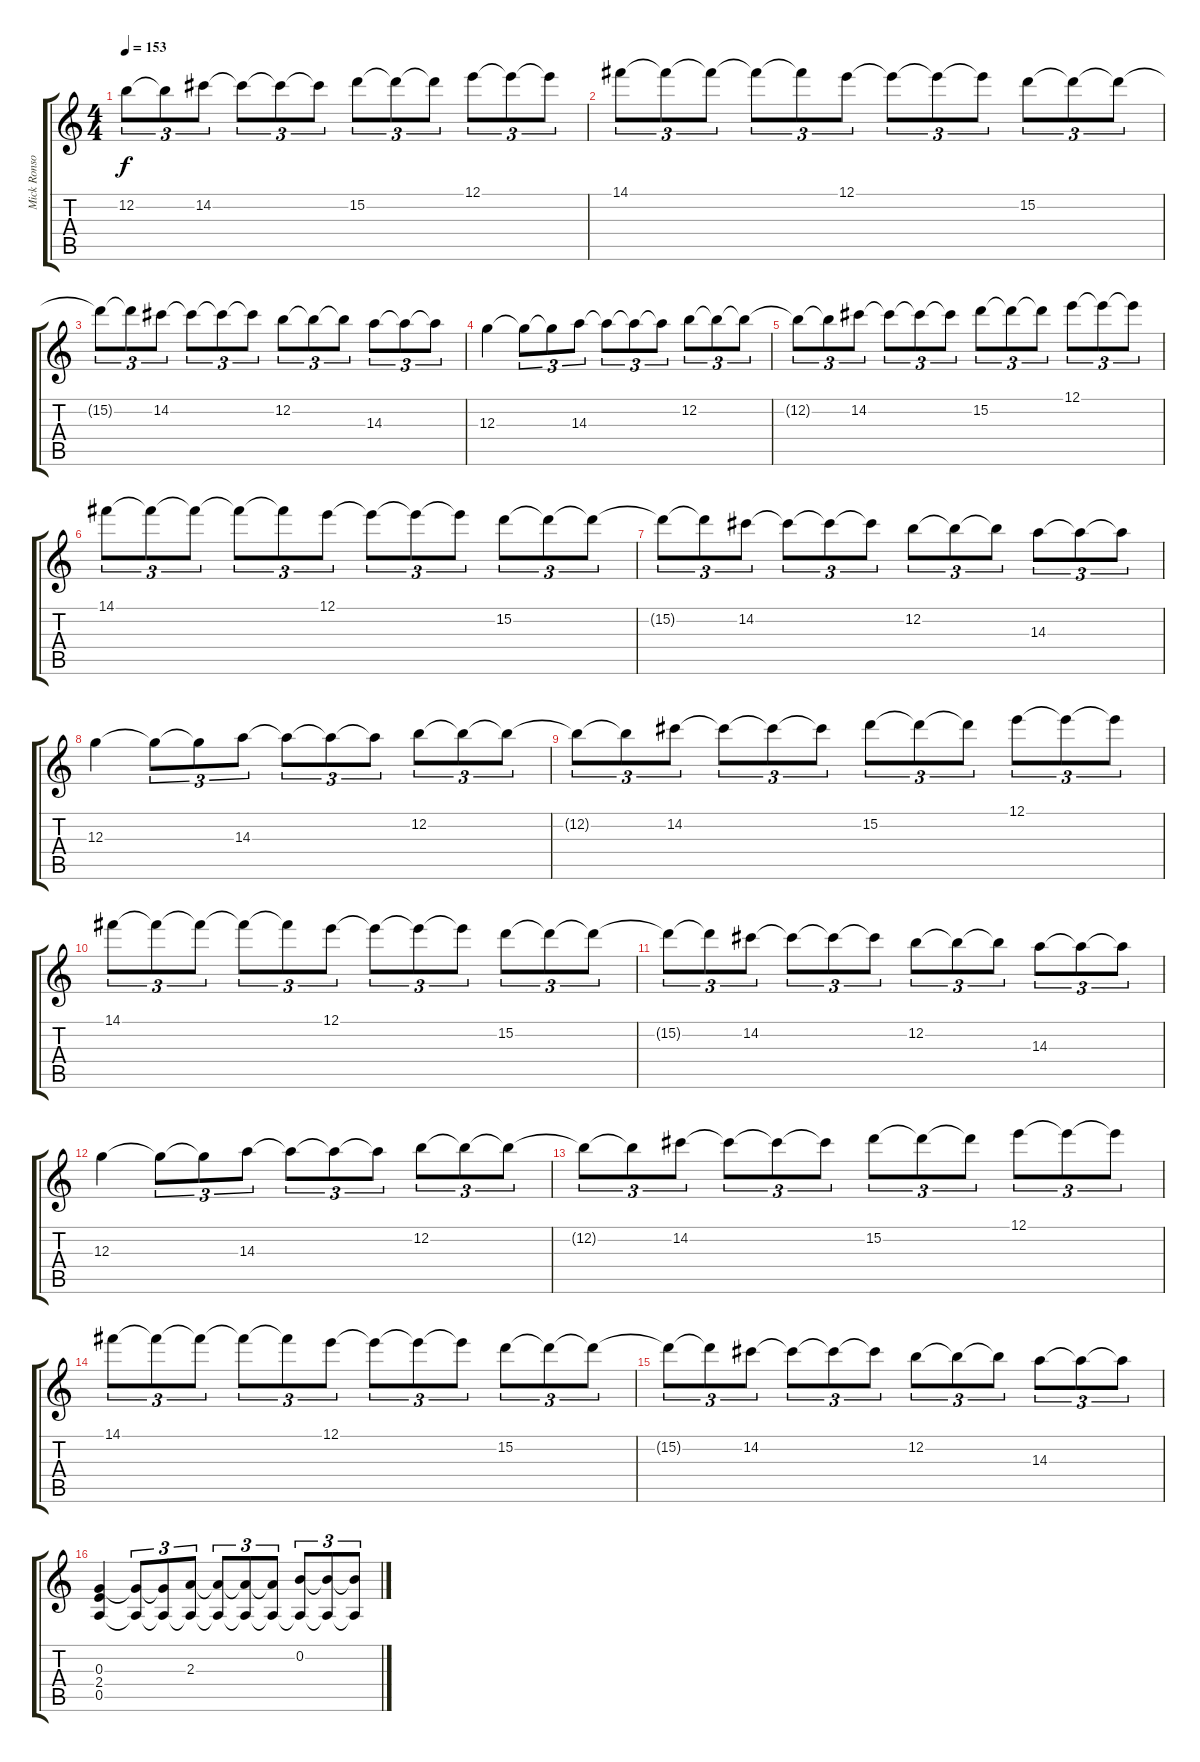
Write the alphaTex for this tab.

\track ("Mick Ronson - Lead Guitar" "Mick Ronso") {instrument overdrivenguitar}
\staff {score tabs}
\tuning (E4 B3 G3 D3 A2 E2) {hide}
\ts (4 4)
\tempo 153
\clef g2
\ks c
12.2{t}.8{tu (3 2) dy f} 12.2{t}.8{tu (3 2)} 14.2.8{tu (3 2)} 14.2{t}.8{tu (3 2)} 14.2{t}.8{tu (3 2)} 14.2{t}.8{tu (3 2)} 15.2.8{tu (3 2)} 15.2{t}.8{tu (3 2)} 15.2{t}.8{tu (3 2)} 12.1.8{tu (3 2)} 12.1{t}.8{tu (3 2)} 12.1{t}.8{tu (3 2)} |
14.1.8{tu (3 2)} 14.1{t}.8{tu (3 2)} 14.1{t}.8{tu (3 2)} 14.1{t}.8{tu (3 2)} 14.1{t}.8{tu (3 2)} 12.1.8{tu (3 2)} 12.1{t}.8{tu (3 2)} 12.1{t}.8{tu (3 2)} 12.1{t}.8{tu (3 2)} 15.2.8{tu (3 2)} 15.2{t}.8{tu (3 2)} 15.2{t}.8{tu (3 2)} |
15.2{t}.8{tu (3 2)} 15.2{t}.8{tu (3 2)} 14.2.8{tu (3 2)} 14.2{t}.8{tu (3 2)} 14.2{t}.8{tu (3 2)} 14.2{t}.8{tu (3 2)} 12.2.8{tu (3 2)} 12.2{t}.8{tu (3 2)} 12.2{t}.8{tu (3 2)} 14.3.8{tu (3 2)} 14.3{t}.8{tu (3 2)} 14.3{t}.8{tu (3 2)} |
12.3.4 12.3{t}.8{tu (3 2)} 12.3{t}.8{tu (3 2)} 14.3.8{tu (3 2)} 14.3{t}.8{tu (3 2)} 14.3{t}.8{tu (3 2)} 14.3{t}.8{tu (3 2)} 12.2.8{tu (3 2)} 12.2{t}.8{tu (3 2)} 12.2{t}.8{tu (3 2)} |
12.2{t}.8{tu (3 2)} 12.2{t}.8{tu (3 2)} 14.2.8{tu (3 2)} 14.2{t}.8{tu (3 2)} 14.2{t}.8{tu (3 2)} 14.2{t}.8{tu (3 2)} 15.2.8{tu (3 2)} 15.2{t}.8{tu (3 2)} 15.2{t}.8{tu (3 2)} 12.1.8{tu (3 2)} 12.1{t}.8{tu (3 2)} 12.1{t}.8{tu (3 2)} |
14.1.8{tu (3 2)} 14.1{t}.8{tu (3 2)} 14.1{t}.8{tu (3 2)} 14.1{t}.8{tu (3 2)} 14.1{t}.8{tu (3 2)} 12.1.8{tu (3 2)} 12.1{t}.8{tu (3 2)} 12.1{t}.8{tu (3 2)} 12.1{t}.8{tu (3 2)} 15.2.8{tu (3 2)} 15.2{t}.8{tu (3 2)} 15.2{t}.8{tu (3 2)} |
15.2{t}.8{tu (3 2)} 15.2{t}.8{tu (3 2)} 14.2.8{tu (3 2)} 14.2{t}.8{tu (3 2)} 14.2{t}.8{tu (3 2)} 14.2{t}.8{tu (3 2)} 12.2.8{tu (3 2)} 12.2{t}.8{tu (3 2)} 12.2{t}.8{tu (3 2)} 14.3.8{tu (3 2)} 14.3{t}.8{tu (3 2)} 14.3{t}.8{tu (3 2)} |
12.3.4 12.3{t}.8{tu (3 2)} 12.3{t}.8{tu (3 2)} 14.3.8{tu (3 2)} 14.3{t}.8{tu (3 2)} 14.3{t}.8{tu (3 2)} 14.3{t}.8{tu (3 2)} 12.2.8{tu (3 2)} 12.2{t}.8{tu (3 2)} 12.2{t}.8{tu (3 2)} |
12.2{t}.8{tu (3 2)} 12.2{t}.8{tu (3 2)} 14.2.8{tu (3 2)} 14.2{t}.8{tu (3 2)} 14.2{t}.8{tu (3 2)} 14.2{t}.8{tu (3 2)} 15.2.8{tu (3 2)} 15.2{t}.8{tu (3 2)} 15.2{t}.8{tu (3 2)} 12.1.8{tu (3 2)} 12.1{t}.8{tu (3 2)} 12.1{t}.8{tu (3 2)} |
14.1.8{tu (3 2)} 14.1{t}.8{tu (3 2)} 14.1{t}.8{tu (3 2)} 14.1{t}.8{tu (3 2)} 14.1{t}.8{tu (3 2)} 12.1.8{tu (3 2)} 12.1{t}.8{tu (3 2)} 12.1{t}.8{tu (3 2)} 12.1{t}.8{tu (3 2)} 15.2.8{tu (3 2)} 15.2{t}.8{tu (3 2)} 15.2{t}.8{tu (3 2)} |
15.2{t}.8{tu (3 2)} 15.2{t}.8{tu (3 2)} 14.2.8{tu (3 2)} 14.2{t}.8{tu (3 2)} 14.2{t}.8{tu (3 2)} 14.2{t}.8{tu (3 2)} 12.2.8{tu (3 2)} 12.2{t}.8{tu (3 2)} 12.2{t}.8{tu (3 2)} 14.3.8{tu (3 2)} 14.3{t}.8{tu (3 2)} 14.3{t}.8{tu (3 2)} |
12.3.4 12.3{t}.8{tu (3 2)} 12.3{t}.8{tu (3 2)} 14.3.8{tu (3 2)} 14.3{t}.8{tu (3 2)} 14.3{t}.8{tu (3 2)} 14.3{t}.8{tu (3 2)} 12.2.8{tu (3 2)} 12.2{t}.8{tu (3 2)} 12.2{t}.8{tu (3 2)} |
12.2{t}.8{tu (3 2)} 12.2{t}.8{tu (3 2)} 14.2.8{tu (3 2)} 14.2{t}.8{tu (3 2)} 14.2{t}.8{tu (3 2)} 14.2{t}.8{tu (3 2)} 15.2.8{tu (3 2)} 15.2{t}.8{tu (3 2)} 15.2{t}.8{tu (3 2)} 12.1.8{tu (3 2)} 12.1{t}.8{tu (3 2)} 12.1{t}.8{tu (3 2)} |
14.1.8{tu (3 2)} 14.1{t}.8{tu (3 2)} 14.1{t}.8{tu (3 2)} 14.1{t}.8{tu (3 2)} 14.1{t}.8{tu (3 2)} 12.1.8{tu (3 2)} 12.1{t}.8{tu (3 2)} 12.1{t}.8{tu (3 2)} 12.1{t}.8{tu (3 2)} 15.2.8{tu (3 2)} 15.2{t}.8{tu (3 2)} 15.2{t}.8{tu (3 2)} |
15.2{t}.8{tu (3 2)} 15.2{t}.8{tu (3 2)} 14.2.8{tu (3 2)} 14.2{t}.8{tu (3 2)} 14.2{t}.8{tu (3 2)} 14.2{t}.8{tu (3 2)} 12.2.8{tu (3 2)} 12.2{t}.8{tu (3 2)} 12.2{t}.8{tu (3 2)} 14.3.8{tu (3 2)} 14.3{t}.8{tu (3 2)} 14.3{t}.8{tu (3 2)} |
(0.3 2.4 0.5).4 (0.3{t} 0.5{t}).8{tu (3 2)} (0.3{t} 0.5{t}).8{tu (3 2)} (2.3 0.5{t}).8{tu (3 2)} (2.3{t} 0.5{t}).8{tu (3 2)} (2.3{t} 0.5{t}).8{tu (3 2)} (2.3{t} 0.5{t}).8{tu (3 2)} (0.2 0.5{t}).8{tu (3 2)} (0.2{t} 0.5{t}).8{tu (3 2)} (0.2{t} 0.5{t}).8{tu (3 2)}
